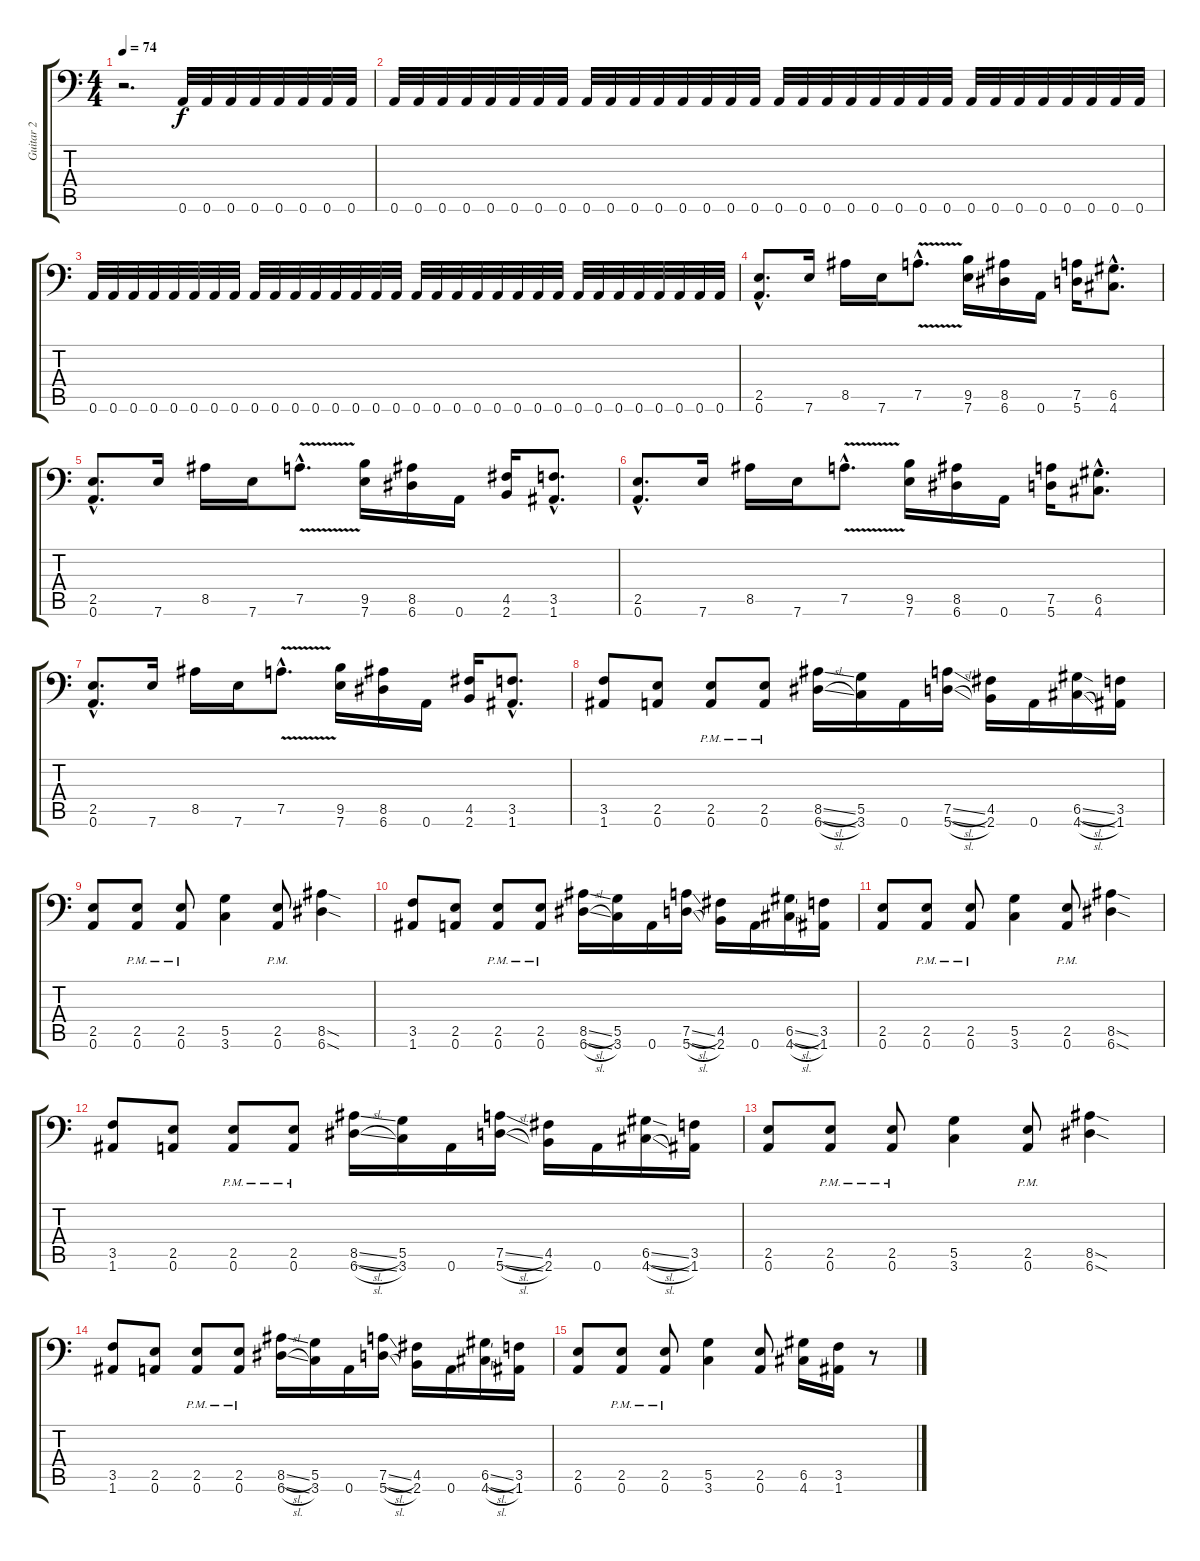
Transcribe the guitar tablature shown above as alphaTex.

\track ("Guitar 2" "Guitar 2") {instrument distortionguitar}
\staff {score tabs}
\tuning (A3 E3 C3 G2 D2 A1) {hide}
\ts (4 4)
\tempo 74
\clef f4
\ks c
r.2{d dy f volume 0} 0.6.32{volume 13} 0.6.32 0.6.32 0.6.32 0.6.32 0.6.32 0.6.32 0.6.32 |
0.6.32 0.6.32 0.6.32 0.6.32 0.6.32 0.6.32 0.6.32 0.6.32 0.6.32 0.6.32 0.6.32 0.6.32 0.6.32 0.6.32 0.6.32 0.6.32 0.6.32 0.6.32 0.6.32 0.6.32 0.6.32 0.6.32 0.6.32 0.6.32 0.6.32 0.6.32 0.6.32 0.6.32 0.6.32 0.6.32 0.6.32 0.6.32 |
0.6.32 0.6.32 0.6.32 0.6.32 0.6.32 0.6.32 0.6.32 0.6.32 0.6.32 0.6.32 0.6.32 0.6.32 0.6.32 0.6.32 0.6.32 0.6.32 0.6.32 0.6.32 0.6.32 0.6.32 0.6.32 0.6.32 0.6.32 0.6.32 0.6.32 0.6.32 0.6.32 0.6.32 0.6.32 0.6.32 0.6.32 0.6.32 |
\section ("" "")
(2.5{hac} 0.6{hac}).8{d volume 13 instrument distortionguitar} 7.6.16 8.5.16 7.6.16 7.5{v hac}.8{d} (9.5 7.6).16 (8.5 6.6).16 0.6.16 (7.5 5.6).16 (6.5{hac} 4.6{hac}).8{d} |
(2.5{hac} 0.6{hac}).8{d} 7.6.16 8.5.16 7.6.16 7.5{v hac}.8{d} (9.5 7.6).16 (8.5 6.6).16 0.6.16 (4.5 2.6).16 (3.5{hac} 1.6{hac}).8{d} |
(2.5{hac} 0.6{hac}).8{d} 7.6.16 8.5.16 7.6.16 7.5{v hac}.8{d} (9.5 7.6).16 (8.5 6.6).16 0.6.16 (7.5 5.6).16 (6.5{hac} 4.6{hac}).8{d} |
(2.5{hac} 0.6{hac}).8{d} 7.6.16 8.5.16 7.6.16 7.5{v hac}.8{d} (9.5 7.6).16 (8.5 6.6).16 0.6.16 (4.5 2.6).16 (3.5{hac} 1.6{hac}).8{d} |
\section ("" "")
(3.5 1.6).8 (2.5 0.6).8 (2.5{pm} 0.6{pm}).8 (2.5{pm} 0.6{pm}).8 (8.5{sl} 6.6{sl}).16 (5.5 3.6).16 0.6.16 (7.5{sl} 5.6{sl}).16 (4.5 2.6).16 0.6.16 (6.5{sl} 4.6{sl}).16 (3.5 1.6).16 |
(2.5 0.6).8 (2.5{pm} 0.6{pm}).8 (2.5{pm} 0.6{pm}).8 (5.5 3.6).4 (2.5{pm} 0.6{pm}).8 (8.5{sod} 6.6{sod}).4 |
(3.5 1.6).8 (2.5 0.6).8 (2.5{pm} 0.6{pm}).8 (2.5{pm} 0.6{pm}).8 (8.5{sl} 6.6{sl}).16 (5.5 3.6).16 0.6.16 (7.5{sl} 5.6{sl}).16 (4.5 2.6).16 0.6.16 (6.5{sl} 4.6{sl}).16 (3.5 1.6).16 |
(2.5 0.6).8 (2.5{pm} 0.6{pm}).8 (2.5{pm} 0.6{pm}).8 (5.5 3.6).4 (2.5{pm} 0.6{pm}).8 (8.5{sod} 6.6{sod}).4 |
(3.5 1.6).8 (2.5 0.6).8 (2.5{pm} 0.6{pm}).8 (2.5{pm} 0.6{pm}).8 (8.5{sl} 6.6{sl}).16 (5.5 3.6).16 0.6.16 (7.5{sl} 5.6{sl}).16 (4.5 2.6).16 0.6.16 (6.5{sl} 4.6{sl}).16 (3.5 1.6).16 |
(2.5 0.6).8 (2.5{pm} 0.6{pm}).8 (2.5{pm} 0.6{pm}).8 (5.5 3.6).4 (2.5{pm} 0.6{pm}).8 (8.5{sod} 6.6{sod}).4 |
(3.5 1.6).8 (2.5 0.6).8 (2.5{pm} 0.6{pm}).8 (2.5{pm} 0.6{pm}).8 (8.5{sl} 6.6{sl}).16 (5.5 3.6).16 0.6.16 (7.5{sl} 5.6{sl}).16 (4.5 2.6).16 0.6.16 (6.5{sl} 4.6{sl}).16 (3.5 1.6).16 |
(2.5 0.6).8 (2.5{pm} 0.6{pm}).8 (2.5{pm} 0.6{pm}).8 (5.5 3.6).4 (2.5 0.6).8 (6.5 4.6).16 (3.5 1.6).16 r.8
